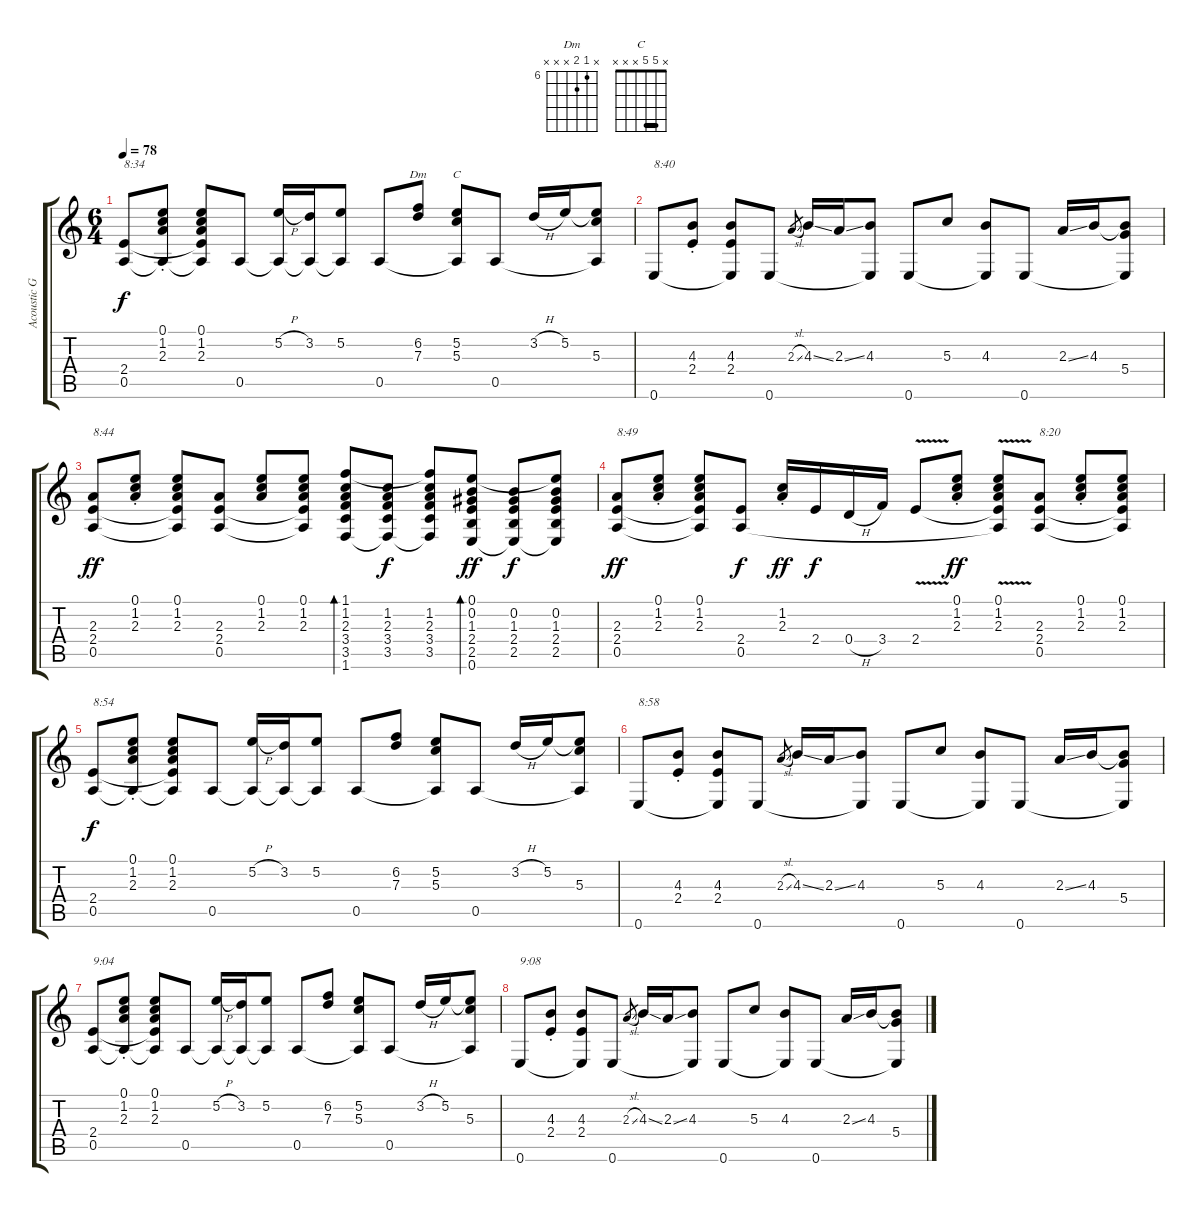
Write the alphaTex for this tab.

\track ("Acoustic Guitar Double" "Acoustic G") {instrument acousticguitarsteel}
\staff {score tabs}
\tuning (E4 B3 G3 D3 A2 E2) {hide}
\chord ("Dm" x 6 7 x x x) {firstfret 6}
\chord ("C" x 5 5 x x x) {barre 5}
\ts (6 4)
\tempo 78
\clef g2
\ks c
(2.4 0.5).8{txt "8:34" dy f} (0.1{st} 1.2{st} 2.3{st} 0.5{t}).8 (0.1 1.2 2.3 2.4{t} 0.5{t}).8 0.5.8 (5.2{h} 0.5{t}).16 (3.2 0.5{t}).16 (5.2 0.5{t}).8 0.5.8 (6.2 7.3).8{ch "Dm"} (5.2 5.3 0.5{t}).8{ch "C"} 0.5.8 3.2{h}.16 5.2.16 (5.2{t} 5.3 0.5{t}).8 |
0.6.8{txt "8:40"} (4.3{st} 2.4{st}).8 (4.3 2.4 0.6{t}).8 0.6.8 2.3{sl}.8{gr} 4.3{ss}.16 2.3{ss}.16 (4.3 0.6{t}).8 0.6.8 5.3.8 (4.3 0.6{t}).8 0.6.8 2.3{ss}.16 4.3.16 (4.3{t} 5.4 0.6{t}).8 |
(2.3 2.4 0.5).8{txt "8:44" dy ff} (0.1{st} 1.2{st} 2.3{st}).8 (0.1 1.2 2.3 2.4{t} 0.5{t}).8 (2.3 2.4 0.5).8 (0.1 1.2 2.3).8 (0.1 1.2 2.3 2.4{t} 0.5{t}).8 (1.1 1.2 2.3 3.4 3.5 1.6).8{bd 60} (1.2 2.3 3.4 3.5 1.6{t}).8{dy f} (1.1{t} 1.2 2.3 3.4 3.5 1.6{t}).8 (0.1 0.2 1.3 2.4 2.5 0.6).8{bd 60 dy ff} (0.2 1.3 2.4 2.5 0.6{t}).8{dy f} (0.1{t} 0.2 1.3 2.4 2.5 0.6{t}).8 |
(2.3 2.4 0.5).8{txt "8:49" dy ff} (0.1{st} 1.2{st} 2.3{st}).8 (0.1 1.2 2.3 2.4{t} 0.5{t}).8 (2.4 0.5).8{dy f} (1.2{st} 2.3{st}).16{dy ff} 2.4.16{dy f} 0.4{h}.16 3.4.16 2.4{v}.8 (0.1{st} 1.2{st} 2.3{st}).8{dy ff} (0.1 1.2 2.3 2.4{t} 0.5{t}).8 (2.3 2.4 0.5).8{txt "8:20"} (0.1{st} 1.2{st} 2.3{st}).8 (0.1 1.2 2.3 2.4{t} 0.5{t}).8 |
(2.4 0.5).8{txt "8:54" dy f} (0.1{st} 1.2{st} 2.3{st} 0.5{t}).8 (0.1 1.2 2.3 2.4{t} 0.5{t}).8 0.5.8 (5.2{h} 0.5{t}).16 (3.2 0.5{t}).16 (5.2 0.5{t}).8 0.5.8 (6.2 7.3).8 (5.2 5.3 0.5{t}).8 0.5.8 3.2{h}.16 5.2.16 (5.2{t} 5.3 0.5{t}).8 |
0.6.8{txt "8:58"} (4.3{st} 2.4{st}).8 (4.3 2.4 0.6{t}).8 0.6.8 2.3{sl}.8{gr} 4.3{ss}.16 2.3{ss}.16 (4.3 0.6{t}).8 0.6.8 5.3.8 (4.3 0.6{t}).8 0.6.8 2.3{ss}.16 4.3.16 (4.3{t} 5.4 0.6{t}).8 |
(2.4 0.5).8{txt "9:04"} (0.1{st} 1.2{st} 2.3{st} 0.5{t}).8 (0.1 1.2 2.3 2.4{t} 0.5{t}).8 0.5.8 (5.2{h} 0.5{t}).16 (3.2 0.5{t}).16 (5.2 0.5{t}).8 0.5.8 (6.2 7.3).8 (5.2 5.3 0.5{t}).8 0.5.8 3.2{h}.16 5.2.16 (5.2{t} 5.3 0.5{t}).8 |
0.6.8{txt "9:08"} (4.3{st} 2.4{st}).8 (4.3 2.4 0.6{t}).8 0.6.8 2.3{sl}.8{gr} 4.3{ss}.16 2.3{ss}.16 (4.3 0.6{t}).8 0.6.8 5.3.8 (4.3 0.6{t}).8 0.6.8 2.3{ss}.16 4.3.16 (4.3{t} 5.4 0.6{t}).8
